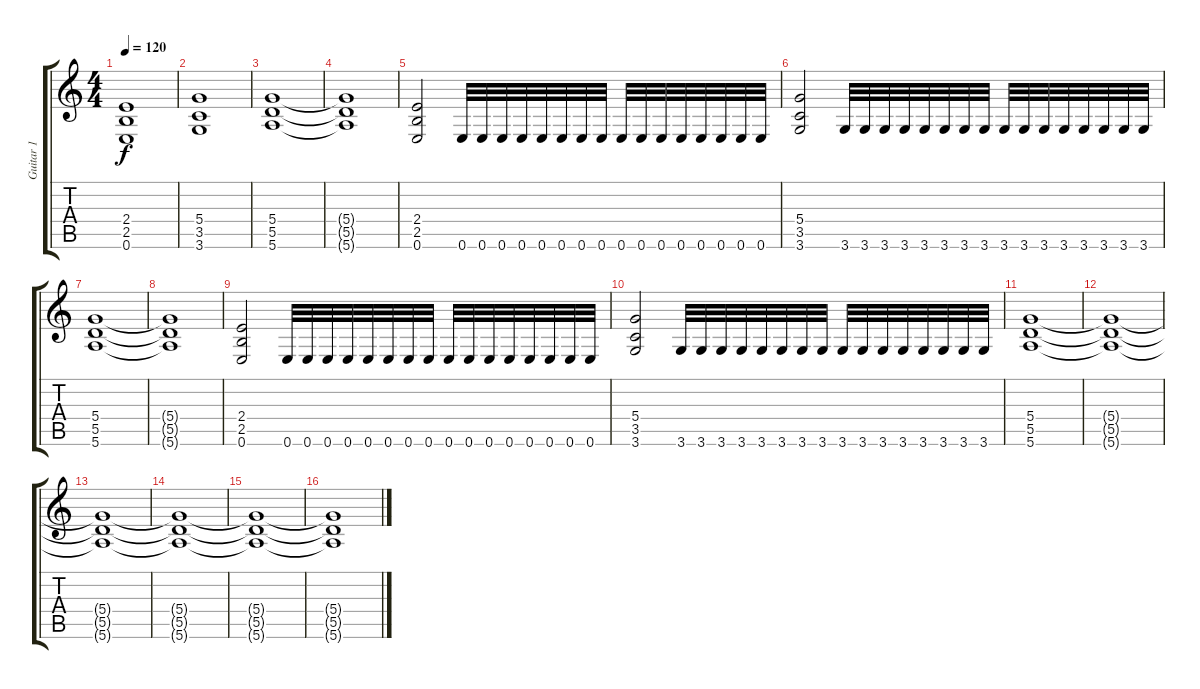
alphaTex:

\track ("Guitar 1" "Guitar 1") {instrument distortionguitar}
\staff {score tabs}
\tuning (E4 B3 G3 D3 A2 E2) {hide}
\ts (4 4)
\tempo 120
\clef g2
\ks c
(2.4 2.5 0.6).1{dy f} |
(5.4 3.5 3.6).1 |
(5.4 5.5 5.6).1 |
(5.4{t} 5.5{t} 5.6{t}).1 |
(2.4 2.5 0.6).2 0.6.32 0.6.32 0.6.32 0.6.32 0.6.32 0.6.32 0.6.32 0.6.32 0.6.32 0.6.32 0.6.32 0.6.32 0.6.32 0.6.32 0.6.32 0.6.32 |
(5.4 3.5 3.6).2 3.6.32 3.6.32 3.6.32 3.6.32 3.6.32 3.6.32 3.6.32 3.6.32 3.6.32 3.6.32 3.6.32 3.6.32 3.6.32 3.6.32 3.6.32 3.6.32 |
(5.4 5.5 5.6).1 |
(5.4{t} 5.5{t} 5.6{t}).1 |
(2.4 2.5 0.6).2 0.6.32 0.6.32 0.6.32 0.6.32 0.6.32 0.6.32 0.6.32 0.6.32 0.6.32 0.6.32 0.6.32 0.6.32 0.6.32 0.6.32 0.6.32 0.6.32 |
(5.4 3.5 3.6).2 3.6.32 3.6.32 3.6.32 3.6.32 3.6.32 3.6.32 3.6.32 3.6.32 3.6.32 3.6.32 3.6.32 3.6.32 3.6.32 3.6.32 3.6.32 3.6.32 |
(5.4 5.5 5.6).1 |
(5.4{t} 5.5{t} 5.6{t}).1 |
(5.4{t} 5.5{t} 5.6{t}).1 |
(5.4{t} 5.5{t} 5.6{t}).1 |
(5.4{t} 5.5{t} 5.6{t}).1 |
(5.4{t} 5.5{t} 5.6{t}).1
